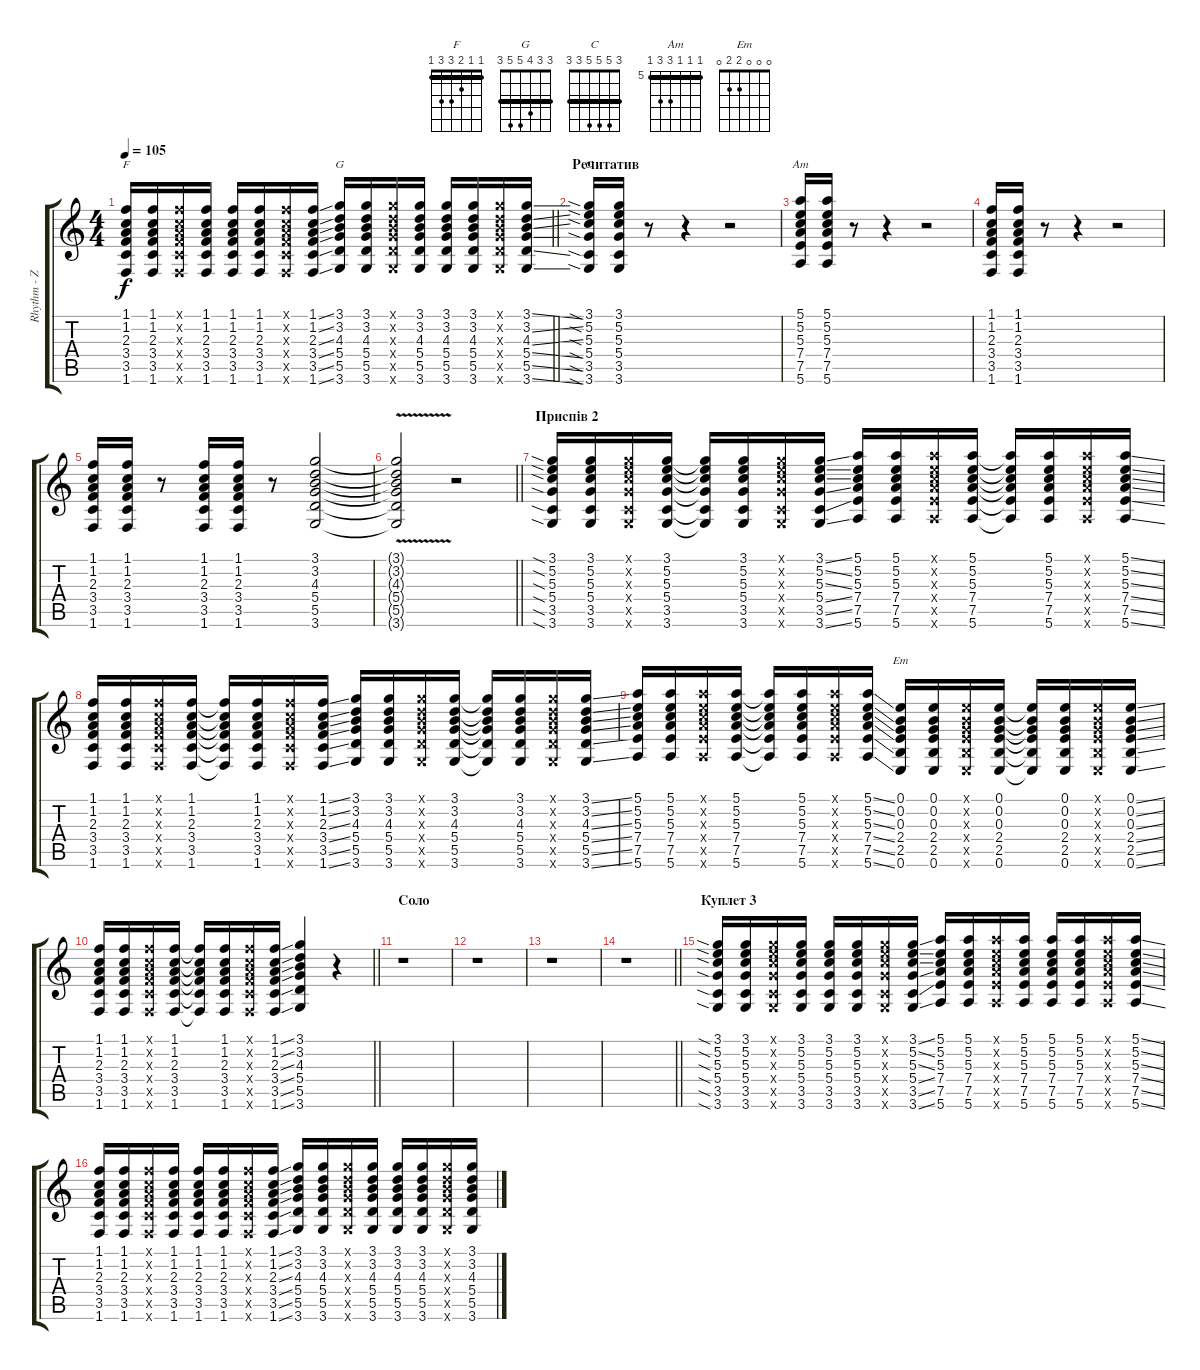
\track ("Rhythm - ZhEkA" "Rhythm - Z") {instrument acousticguitarsteel}
\staff {score tabs}
\tuning (E4 B3 G3 D3 A2 E2) {hide}
\chord ("F" 1 1 2 3 3 1) {barre 1}
\chord ("G" 3 3 4 5 5 3) {barre 3}
\chord ("C" 3 5 5 5 3 3) {barre 3}
\chord ("Am" 5 5 5 7 7 5) {firstfret 5 barre 5}
\chord ("Em" 0 0 0 2 2 0)
\ts (4 4)
\tempo 105
\clef g2
\barLineRight lightlight
\ks c
(1.1 1.2 2.3 3.4 3.5 1.6).16{ch "F" dy f} (1.1 1.2 2.3 3.4 3.5 1.6).16 (1.1{x} 1.2{x} 2.3{x} 3.4{x} 3.5{x} 1.6{x}).16 (1.1 1.2 2.3 3.4 3.5 1.6).16 (1.1 1.2 2.3 3.4 3.5 1.6).16 (1.1 1.2 2.3 3.4 3.5 1.6).16 (1.1{x} 1.2{x} 2.3{x} 3.4{x} 3.5{x} 1.6{x}).16 (1.1{ss} 1.2{ss} 2.3{ss} 3.4{ss} 3.5{ss} 1.6{ss}).16 (3.1 3.2 4.3 5.4 5.5 3.6).16{ch "G"} (3.1 3.2 4.3 5.4 5.5 3.6).16 (3.1{x} 3.2{x} 4.3{x} 5.4{x} 5.5{x} 3.6{x}).16 (3.1 3.2 4.3 5.4 5.5 3.6).16 (3.1 3.2 4.3 5.4 5.5 3.6).16 (3.1 3.2 4.3 5.4 5.5 3.6).16 (3.1{x} 3.2{x} 4.3{x} 5.4{x} 5.5{x} 3.6{x}).16 (3.1{ss} 3.2{ss} 4.3{ss} 5.4{ss} 5.5{ss} 3.6{ss}).16 |
\section ("" "Речитатив")
(3.1{sia} 5.2{sia} 5.3{sia} 5.4{sia} 3.5{sia} 3.6{sia}).16{ch "C"} (3.1 5.2 5.3 5.4 3.5 3.6).16 r.8 r.4 r.2 |
(5.1 5.2 5.3 7.4 7.5 5.6).16{ch "Am"} (5.1 5.2 5.3 7.4 7.5 5.6).16 r.8 r.4 r.2 |
(1.1 1.2 2.3 3.4 3.5 1.6).16 (1.1 1.2 2.3 3.4 3.5 1.6).16 r.8 r.4 r.2 |
(1.1 1.2 2.3 3.4 3.5 1.6).16 (1.1 1.2 2.3 3.4 3.5 1.6).16 r.8 (1.1 1.2 2.3 3.4 3.5 1.6).16 (1.1 1.2 2.3 3.4 3.5 1.6).16 r.8 (3.1 3.2 4.3 5.4 5.5 3.6).2 |
\barLineRight lightlight
(3.1{t} 3.2{t} 4.3{t} 5.4{v t} 5.5{t} 3.6{t}).2 r.2 |
\section ("" "Приспів 2")
(3.1{sia} 5.2{sia} 5.3{sia} 5.4{sia} 3.5{sia} 3.6{sia}).16 (3.1 5.2 5.3 5.4 3.5 3.6).16 (3.1{x} 5.2{x} 5.3{x} 5.4{x} 3.5{x} 3.6{x}).16 (3.1 5.2 5.3 5.4 3.5 3.6).16 (3.1{t} 5.2{t} 5.3{t} 5.4{t} 3.5{t} 3.6{t}).16 (3.1 5.2 5.3 5.4 3.5 3.6).16 (3.1{x} 5.2{x} 5.3{x} 5.4{x} 3.5{x} 3.6{x}).16 (3.1{ss} 5.2{ss} 5.3{ss} 5.4{ss} 3.5{ss} 3.6{ss}).16 (5.1 5.2 5.3 7.4 7.5 5.6).16 (5.1 5.2 5.3 7.4 7.5 5.6).16 (5.1{x} 5.2{x} 5.3{x} 7.4{x} 7.5{x} 5.6{x}).16 (5.1 5.2 5.3 7.4 7.5 5.6).16 (5.1{t} 5.2{t} 5.3{t} 7.4{t} 7.5{t} 5.6{t}).16 (5.1 5.2 5.3 7.4 7.5 5.6).16 (5.1{x} 5.2{x} 5.3{x} 7.4{x} 7.5{x} 5.6{x}).16 (5.1{ss} 5.2{ss} 5.3{ss} 7.4{ss} 7.5{ss} 5.6{ss}).16 |
(1.1 1.2 2.3 3.4 3.5 1.6).16 (1.1 1.2 2.3 3.4 3.5 1.6).16 (1.1{x} 1.2{x} 2.3{x} 3.4{x} 3.5{x} 1.6{x}).16 (1.1 1.2 2.3 3.4 3.5 1.6).16 (1.1{t} 1.2{t} 2.3{t} 3.4{t} 3.5{t} 1.6{t}).16 (1.1 1.2 2.3 3.4 3.5 1.6).16 (1.1{x} 1.2{x} 2.3{x} 3.4{x} 3.5{x} 1.6{x}).16 (1.1{ss} 1.2{ss} 2.3{ss} 3.4{ss} 3.5{ss} 1.6{ss}).16 (3.1 3.2 4.3 5.4 5.5 3.6).16 (3.1 3.2 4.3 5.4 5.5 3.6).16 (3.1{x} 3.2{x} 4.3{x} 5.4{x} 5.5{x} 3.6{x}).16 (3.1 3.2 4.3 5.4 5.5 3.6).16 (3.1{t} 3.2{t} 4.3{t} 5.4{t} 5.5{t} 3.6{t}).16 (3.1 3.2 4.3 5.4 5.5 3.6).16 (3.1{x} 3.2{x} 4.3{x} 5.4{x} 5.5{x} 3.6{x}).16 (3.1{ss} 3.2{ss} 4.3{ss} 5.4{ss} 5.5{ss} 3.6{ss}).16 |
(5.1 5.2 5.3 7.4 7.5 5.6).16 (5.1 5.2 5.3 7.4 7.5 5.6).16 (5.1{x} 5.2{x} 5.3{x} 7.4{x} 7.5{x} 5.6{x}).16 (5.1 5.2 5.3 7.4 7.5 5.6).16 (5.1{t} 5.2{t} 5.3{t} 7.4{t} 7.5{t} 5.6{t}).16 (5.1 5.2 5.3 7.4 7.5 5.6).16 (5.1{x} 5.2{x} 5.3{x} 7.4{x} 7.5{x} 5.6{x}).16 (5.1{ss} 5.2{ss} 5.3{ss} 7.4{ss} 7.5{ss} 5.6{ss}).16 (0.1 0.2 0.3 2.4 2.5 0.6).16{ch "Em"} (0.1 0.2 0.3 2.4 2.5 0.6).16 (0.1{x} 0.2{x} 0.3{x} 2.4{x} 2.5{x} 0.6{x}).16 (0.1 0.2 0.3 2.4 2.5 0.6).16 (0.1{t} 0.2{t} 0.3{t} 2.4{t} 2.5{t} 0.6{t}).16 (0.1 0.2 0.3 2.4 2.5 0.6).16 (0.1{x} 0.2{x} 0.3{x} 2.4{x} 2.5{x} 0.6{x}).16 (0.1{ss} 0.2{ss} 0.3{ss} 2.4{ss} 2.5{ss} 0.6{ss}).16 |
\barLineRight lightlight
(1.1 1.2 2.3 3.4 3.5 1.6).16 (1.1 1.2 2.3 3.4 3.5 1.6).16 (1.1{x} 1.2{x} 2.3{x} 3.4{x} 3.5{x} 1.6{x}).16 (1.1 1.2 2.3 3.4 3.5 1.6).16 (1.1{t} 1.2{t} 2.3{t} 3.4{t} 3.5{t} 1.6{t}).16 (1.1 1.2 2.3 3.4 3.5 1.6).16 (1.1{x} 1.2{x} 2.3{x} 3.4{x} 3.5{x} 1.6{x}).16 (1.1{ss} 1.2{ss} 2.3{ss} 3.4{ss} 3.5{ss} 1.6{ss}).16 (3.1 3.2 4.3 5.4 5.5 3.6).4 r.4 |
\section ("" "Соло")
r.1 |
r.1 |
r.1 |
\barLineRight lightlight
r.1 |
\section ("" "Куплет 3")
(3.1{sia} 5.2{sia} 5.3{sia} 5.4{sia} 3.5{sia} 3.6{sia}).16 (3.1 5.2 5.3 5.4 3.5 3.6).16 (3.1{x} 5.2{x} 5.3{x} 5.4{x} 3.5{x} 3.6{x}).16 (3.1 5.2 5.3 5.4 3.5 3.6).16 (3.1 5.2 5.3 5.4 3.5 3.6).16 (3.1 5.2 5.3 5.4 3.5 3.6).16 (3.1{x} 5.2{x} 5.3{x} 5.4{x} 3.5{x} 3.6{x}).16 (3.1{ss} 5.2{ss} 5.3{ss} 5.4{ss} 3.5{ss} 3.6{ss}).16 (5.1 5.2 5.3 7.4 7.5 5.6).16 (5.1 5.2 5.3 7.4 7.5 5.6).16 (5.1{x} 5.2{x} 5.3{x} 7.4{x} 7.5{x} 5.6{x}).16 (5.1 5.2 5.3 7.4 7.5 5.6).16 (5.1 5.2 5.3 7.4 7.5 5.6).16 (5.1 5.2 5.3 7.4 7.5 5.6).16 (5.1{x} 5.2{x} 5.3{x} 7.4{x} 7.5{x} 5.6{x}).16 (5.1{ss} 5.2{ss} 5.3{ss} 7.4{ss} 7.5{ss} 5.6{ss}).16 |
(1.1 1.2 2.3 3.4 3.5 1.6).16 (1.1 1.2 2.3 3.4 3.5 1.6).16 (1.1{x} 1.2{x} 2.3{x} 3.4{x} 3.5{x} 1.6{x}).16 (1.1 1.2 2.3 3.4 3.5 1.6).16 (1.1 1.2 2.3 3.4 3.5 1.6).16 (1.1 1.2 2.3 3.4 3.5 1.6).16 (1.1{x} 1.2{x} 2.3{x} 3.4{x} 3.5{x} 1.6{x}).16 (1.1{ss} 1.2{ss} 2.3{ss} 3.4{ss} 3.5{ss} 1.6{ss}).16 (3.1 3.2 4.3 5.4 5.5 3.6).16 (3.1 3.2 4.3 5.4 5.5 3.6).16 (3.1{x} 3.2{x} 4.3{x} 5.4{x} 5.5{x} 3.6{x}).16 (3.1 3.2 4.3 5.4 5.5 3.6).16 (3.1 3.2 4.3 5.4 5.5 3.6).16 (3.1 3.2 4.3 5.4 5.5 3.6).16 (3.1{x} 3.2{x} 4.3{x} 5.4{x} 5.5{x} 3.6{x}).16 (3.1{ss} 3.2{ss} 4.3{ss} 5.4{ss} 5.5{ss} 3.6{ss}).16
